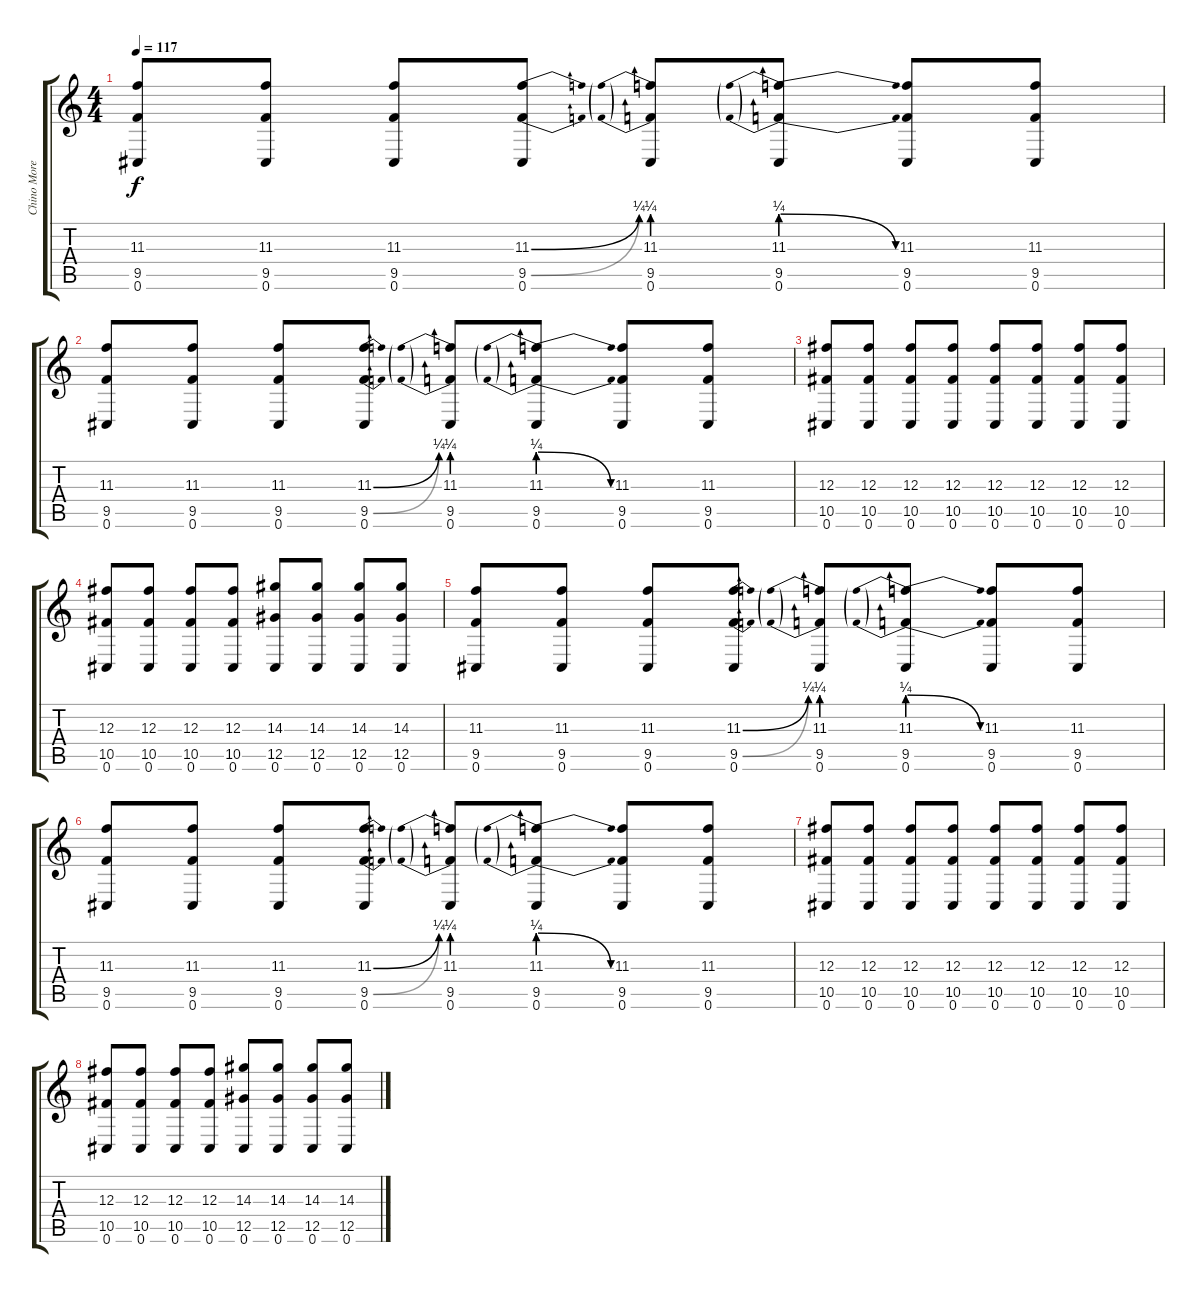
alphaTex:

\track ("Chino Moreno" "Chino More") {instrument distortionguitar}
\staff {score tabs}
\tuning (Eb4 Bb3 Gb3 Db3 Ab2 Db2) {hide}
\ts (4 4)
\tempo 117
\clef g2
\ks c
(11.3 9.5 0.6).8{dy f} (11.3 9.5 0.6).8 (11.3 9.5 0.6).8 (11.3{be (bend 0 0 60 1)} 9.5{be (bend 0 0 60 1)} 0.6).8 (11.3{be (prebend 0 1 60 1)} 9.5{be (prebend 0 1 60 1)} 0.6).8 (11.3{be (prebendrelease 0 1 60 0)} 9.5{be (prebendrelease 0 1 60 0)} 0.6).8 (11.3 9.5 0.6).8 (11.3 9.5 0.6).8 |
(11.3 9.5 0.6).8 (11.3 9.5 0.6).8 (11.3 9.5 0.6).8 (11.3{be (bend 0 0 60 1)} 9.5{be (bend 0 0 60 1)} 0.6).8 (11.3{be (prebend 0 1 60 1)} 9.5{be (prebend 0 1 60 1)} 0.6).8 (11.3{be (prebendrelease 0 1 60 0)} 9.5{be (prebendrelease 0 1 60 0)} 0.6).8 (11.3 9.5 0.6).8 (11.3 9.5 0.6).8 |
(12.3 10.5 0.6).8 (12.3 10.5 0.6).8 (12.3 10.5 0.6).8 (12.3 10.5 0.6).8 (12.3 10.5 0.6).8 (12.3 10.5 0.6).8 (12.3 10.5 0.6).8 (12.3 10.5 0.6).8 |
(12.3 10.5 0.6).8 (12.3 10.5 0.6).8 (12.3 10.5 0.6).8 (12.3 10.5 0.6).8 (14.3 12.5 0.6).8 (14.3 12.5 0.6).8 (14.3 12.5 0.6).8 (14.3 12.5 0.6).8 |
(11.3 9.5 0.6).8 (11.3 9.5 0.6).8 (11.3 9.5 0.6).8 (11.3{be (bend 0 0 60 1)} 9.5{be (bend 0 0 60 1)} 0.6).8 (11.3{be (prebend 0 1 60 1)} 9.5{be (prebend 0 1 60 1)} 0.6).8 (11.3{be (prebendrelease 0 1 60 0)} 9.5{be (prebendrelease 0 1 60 0)} 0.6).8 (11.3 9.5 0.6).8 (11.3 9.5 0.6).8 |
(11.3 9.5 0.6).8 (11.3 9.5 0.6).8 (11.3 9.5 0.6).8 (11.3{be (bend 0 0 60 1)} 9.5{be (bend 0 0 60 1)} 0.6).8 (11.3{be (prebend 0 1 60 1)} 9.5{be (prebend 0 1 60 1)} 0.6).8 (11.3{be (prebendrelease 0 1 60 0)} 9.5{be (prebendrelease 0 1 60 0)} 0.6).8 (11.3 9.5 0.6).8 (11.3 9.5 0.6).8 |
(12.3 10.5 0.6).8 (12.3 10.5 0.6).8 (12.3 10.5 0.6).8 (12.3 10.5 0.6).8 (12.3 10.5 0.6).8 (12.3 10.5 0.6).8 (12.3 10.5 0.6).8 (12.3 10.5 0.6).8 |
(12.3 10.5 0.6).8 (12.3 10.5 0.6).8 (12.3 10.5 0.6).8 (12.3 10.5 0.6).8 (14.3 12.5 0.6).8 (14.3 12.5 0.6).8 (14.3 12.5 0.6).8 (14.3 12.5 0.6).8
